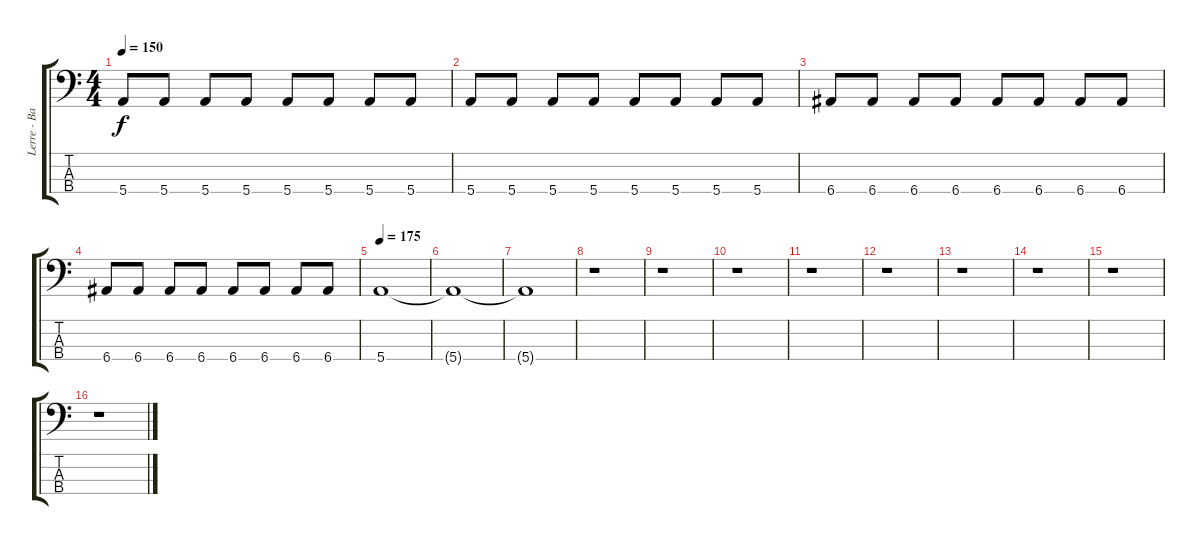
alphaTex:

\track ("Lerre - Bass" "Lerre - Ba") {instrument electricbasspick}
\staff {score tabs}
\tuning (G2 D2 A1 E1) {hide}
\ts (4 4)
\tempo 150
\clef f4
\ks c
5.4.8{dy f} 5.4.8 5.4.8 5.4.8 5.4.8 5.4.8 5.4.8 5.4.8 |
5.4.8 5.4.8 5.4.8 5.4.8 5.4.8 5.4.8 5.4.8 5.4.8 |
6.4.8 6.4.8 6.4.8 6.4.8 6.4.8 6.4.8 6.4.8 6.4.8 |
6.4.8 6.4.8 6.4.8 6.4.8 6.4.8 6.4.8 6.4.8 6.4.8 |
\tempo 175
5.4.1 |
5.4{t}.1 |
5.4{t}.1 |
r.1 |
r.1 |
r.1 |
r.1 |
r.1 |
r.1 |
r.1 |
r.1 |
r.1
